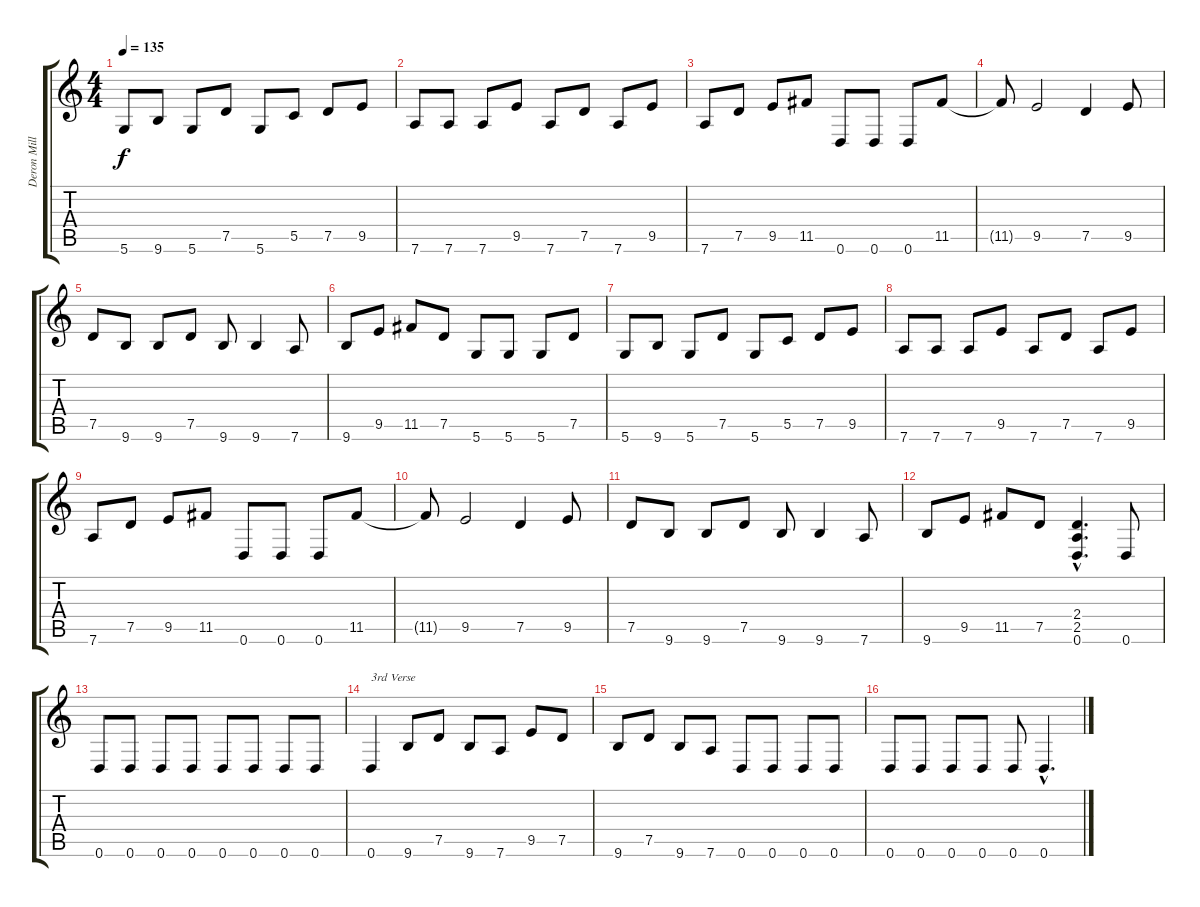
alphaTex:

\track ("Deron Miller" "Deron Mill") {instrument distortionguitar}
\staff {score tabs}
\tuning (D4 A3 F3 C3 G2 D2) {hide}
\ts (4 4)
\tempo 135
\clef g2
\ks c
5.6.8{dy f} 9.6.8 5.6.8 7.5.8 5.6.8 5.5.8 7.5.8 9.5.8 |
7.6.8 7.6.8 7.6.8 9.5.8 7.6.8 7.5.8 7.6.8 9.5.8 |
7.6.8 7.5.8 9.5.8 11.5.8 0.6.8 0.6.8 0.6.8 11.5.8 |
11.5{t}.8 9.5.2 7.5.4 9.5.8 |
7.5.8 9.6.8 9.6.8 7.5.8 9.6.8 9.6.4 7.6.8 |
9.6.8 9.5.8 11.5.8 7.5.8 5.6.8 5.6.8 5.6.8 7.5.8 |
5.6.8 9.6.8 5.6.8 7.5.8 5.6.8 5.5.8 7.5.8 9.5.8 |
7.6.8 7.6.8 7.6.8 9.5.8 7.6.8 7.5.8 7.6.8 9.5.8 |
7.6.8 7.5.8 9.5.8 11.5.8 0.6.8 0.6.8 0.6.8 11.5.8 |
11.5{t}.8 9.5.2 7.5.4 9.5.8 |
7.5.8 9.6.8 9.6.8 7.5.8 9.6.8 9.6.4 7.6.8 |
9.6.8 9.5.8 11.5.8 7.5.8 (2.4{hac} 2.5{hac} 0.6{hac}).4{d} 0.6.8 |
0.6.8 0.6.8 0.6.8 0.6.8 0.6.8 0.6.8 0.6.8 0.6.8 |
0.6.4{txt "3rd Verse"} 9.6.8 7.5.8 9.6.8 7.6.8 9.5.8 7.5.8 |
9.6.8 7.5.8 9.6.8 7.6.8 0.6.8 0.6.8 0.6.8 0.6.8 |
0.6.8 0.6.8 0.6.8 0.6.8 0.6.8 0.6{hac}.4{d}
